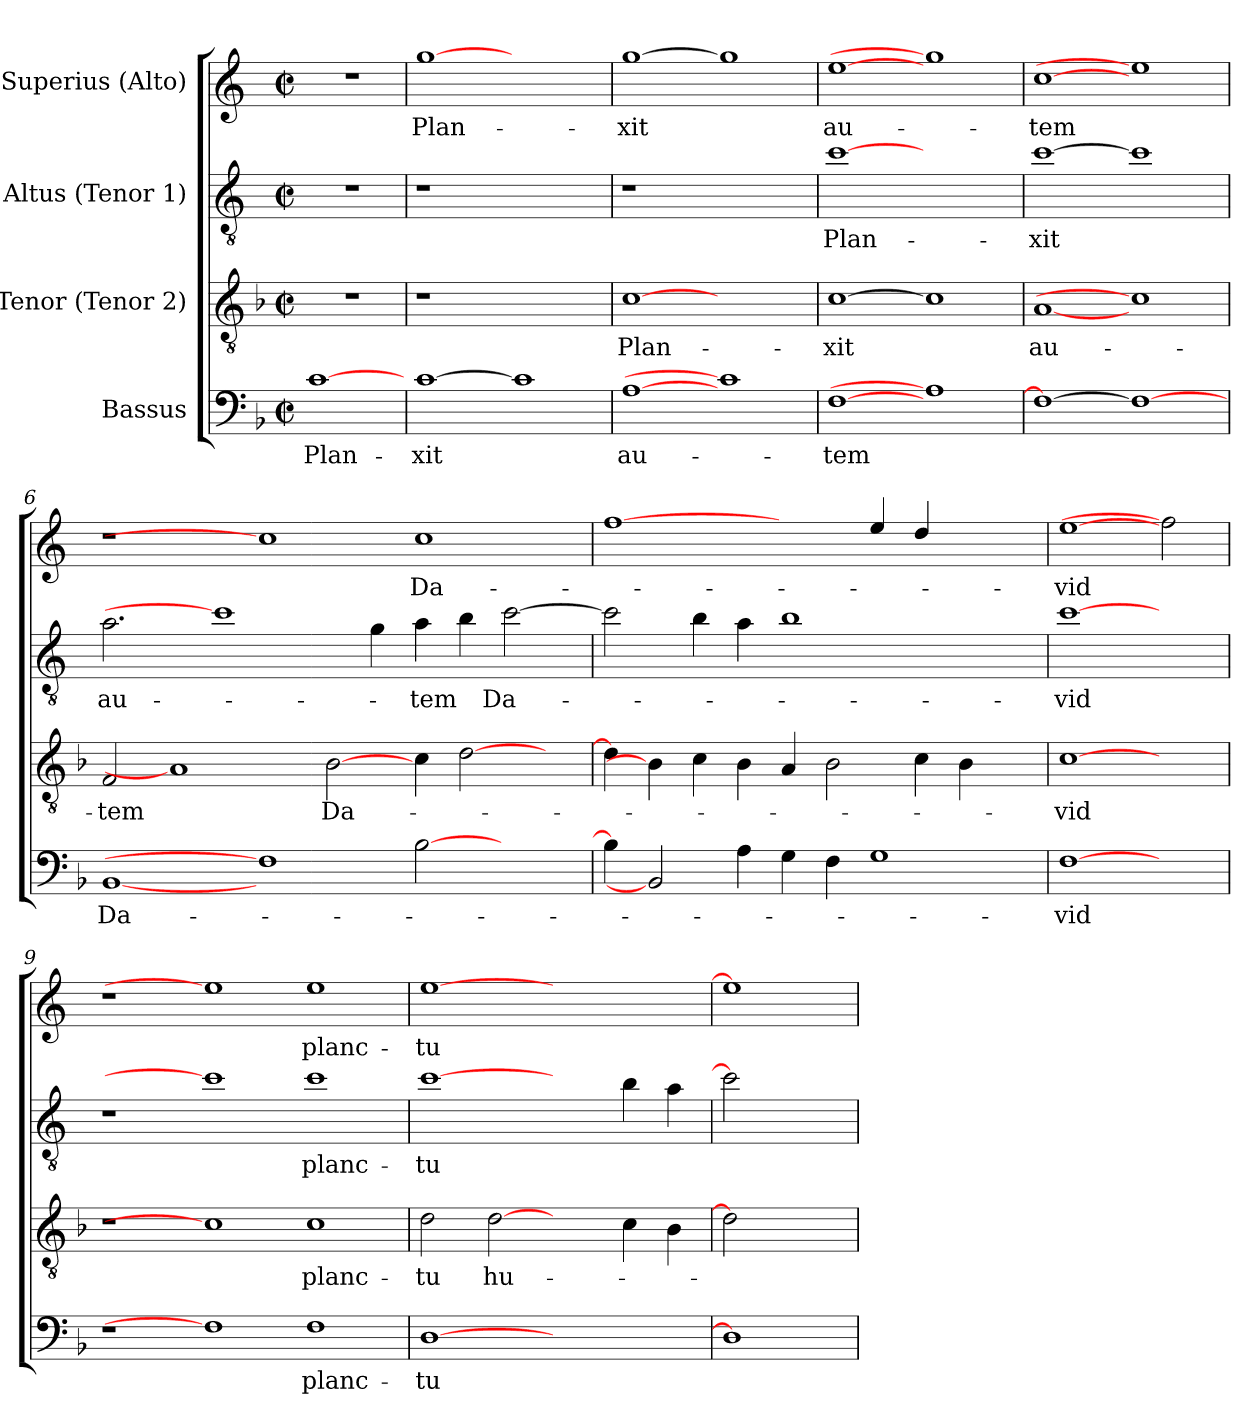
**kern	**text	**kern	**text	**kern	**text	**kern	**text
*part4	*part4	*part3	*part3	*part2	*part2	*part1	*part1
*staff4	*staff4	*staff3	*staff3	*staff2	*staff2	*staff1	*staff1
*I"Bassus	*	*I"Tenor (Tenor 2)	*	*I"Altus (Tenor 1)	*	*I"Superius (Alto)	*
*clefF4	*	*clefGv2	*	*clefGv2	*	*clefG2	*
*	*	*	*	*ITrd4c7	*	*ITrd4c7	*
*k[b-]	*	*k[b-]	*	*k[b-]	*	*k[b-]	*
*F:	*	*F:	*	*F:	*	*F:	*
*M2/2	*	*M2/2	*	*M2/2	*	*M2/2	*
*met(c|)	*	*met(c|)	*	*met(c|)	*	*met(c|)	*
=1	=1	=1	=1	=1	=1	=1	=1
!	!LO:LY:b	!	!	!	!	!	!
[1c	Plan-	1r	.	1r	.	1r	.
=2	=2	=2	=2	=2	=2	=2	=2
!	!LO:LY:b	!	!	!	!	!	!LO:LY:b
[1c	-xit	1r	.	1r	.	[1cc	Plan-
1c]	.	1ryy	.	1ryy	.	1ryy	.
=3	=3	=3	=3	=3	=3	=3	=3
!	!LO:LY:b	!	!LO:LY:b	!	!	!	!LO:LY:b
[1A	au-	[1c	Plan-	1r	.	[1cc	-xit
1c]	.	1ryy	.	1ryy	.	1cc]	.
=4	=4	=4	=4	=4	=4	=4	=4
!	!LO:LY:b	!	!LO:LY:b	!	!LO:LY:b	!	!LO:LY:b
[1F	-tem	[1c	-xit	[1f	Plan-	[1a	au-
1A]	.	1c]	.	1ryy	.	1cc]	.
=5	=5	=5	=5	=5	=5	=5	=5
!	!	!	!LO:LY:b	!	!LO:LY:b	!	!LO:LY:b
1F_	.	[1A	au-	[1f	-xit	[1f	-tem
1F_	.	1c]	.	1f]	.	1a]	.
=6	=6	=6	=6	=6	=6	=6	=6
!	!LO:LY:b	!	!LO:LY:b	!	!LO:LY:b	!	!
[1BB-	Da-	2F/	-tem	2.d\	au-	1r	.
.	.	1A]	.	.	.	.	.
.	.	.	.	1f]	.	.	.
1F]	.	.	.	.	.	1f]	.
!	!	!	!LO:LY:b	!	!	!	!
.	.	[2B-\	Da-	.	.	.	.
.	.	.	.	4c\	.	.	.
!	!	!	!	!	!LO:LY:b	!	!LO:LY:b
[2B-\	.	4c\	.	4d\	-tem	1f	Da-
.	.	[2d\	.	4e\	.	.	.
!	!	!	!	!	!LO:LY:b	!	!
2ryy	.	.	.	[2f\	Da-	.	.
.	.	4ryy	.	.	.	.	.
=7	=7	=7	=7	=7	=7	=7	=7
4B-\]	.	4d\]	.	2f\]	.	[1b-	.
2BB-]	.	4B-\]	.	.	.	.	.
.	.	4c\	.	4e\	.	.	.
4A\	.	4B-\	.	4d\	.	.	.
4G\	.	4A/	.	1e	.	2ryy	.
4F\	.	2B-\	.	.	.	.	.
1G	.	.	.	.	.	4a/	.
.	.	4c\	.	.	.	4g/	.
.	.	4B-\	.	2ryy	.	2ryy	.
.	.	4ryy	.	.	.	.	.
=8	=8	=8	=8	=8	=8	=8	=8
!	!LO:LY:b	!	!LO:LY:b	!	!LO:LY:b	!	!LO:LY:b
[1F	-vid	[1c	-vid	[1f	-vid	[1a	-vid
2ryy	.	2ryy	.	2ryy	.	2b-]	.
!!LO:LB:g=z
=9	=9	=9	=9	=9	=9	=9	=9
1r	.	1r	.	1r	.	1r	.
1F]	.	1c]	.	1f]	.	1a]	.
!	!LO:LY:b	!	!LO:LY:b	!	!LO:LY:b	!	!LO:LY:b
1F	planc-	1c	planc-	1f	planc-	1a	planc-
=10	=10	=10	=10	=10	=10	=10	=10
!	!LO:LY:b	!	!LO:LY:b	!	!LO:LY:b	!	!LO:LY:b
[1D	-tu	2d\	-tu	[1f	-tu	[1a	-tu
!	!	!	!LO:LY:b	!	!	!	!
.	.	[2d	hu-	.	.	.	.
1ryy	.	2ryy	.	2ryy	.	1ryy	.
.	.	4c\	.	4e\	.	.	.
.	.	4B-\	.	4d\	.	.	.
=11	=11	=11	=11	=11	=11	=11	=11
1D]	.	2d]	.	2f]	.	1a]	.
.	.	2ryy	.	2ryy	.	.	.
=	=	=	=	=	=	=	=
*-	*-	*-	*-	*-	*-	*-	*-
